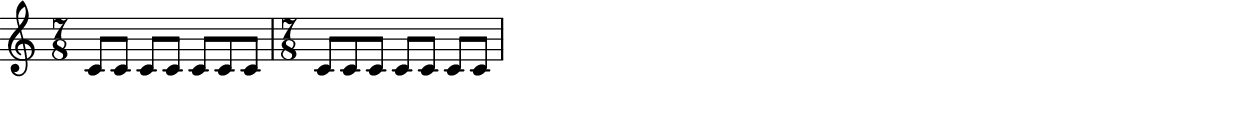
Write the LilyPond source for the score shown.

%% Generated by lilypond-book.py
%% Options: [exampleindent=10.16\mm,indent=0\mm,line-width=160\mm,quote]
\include "lilypond-book-preamble.ly"


% ****************************************************************
% Start cut-&-pastable-section
% ****************************************************************



\paper {
  indent = 0\mm
  line-width = 160\mm
  % offset the left padding, also add 1mm as lilypond creates cropped
  % images with a little space on the right
  line-width = #(- line-width (* mm  3.000000) (* mm 1))
  line-width = 160\mm - 2.0 * 10.16\mm
  % offset the left padding, also add 1mm as lilypond creates cropped
  % images with a little space on the right
  line-width = #(- line-width (* mm  3.000000) (* mm 1))
}

\layout {
  
}





% ****************************************************************
% ly snippet:
% ****************************************************************
\sourcefileline 1085
\score {
  \new Staff {
    \relative c' {
      \time #'(2 2 3) 7/8
      \repeat unfold 7 { c8 } |
      \time #'(3 2 2) 7/8
      \repeat unfold 7 { c8 } |
    }
  }
}



% ****************************************************************
% end ly snippet
% ****************************************************************
